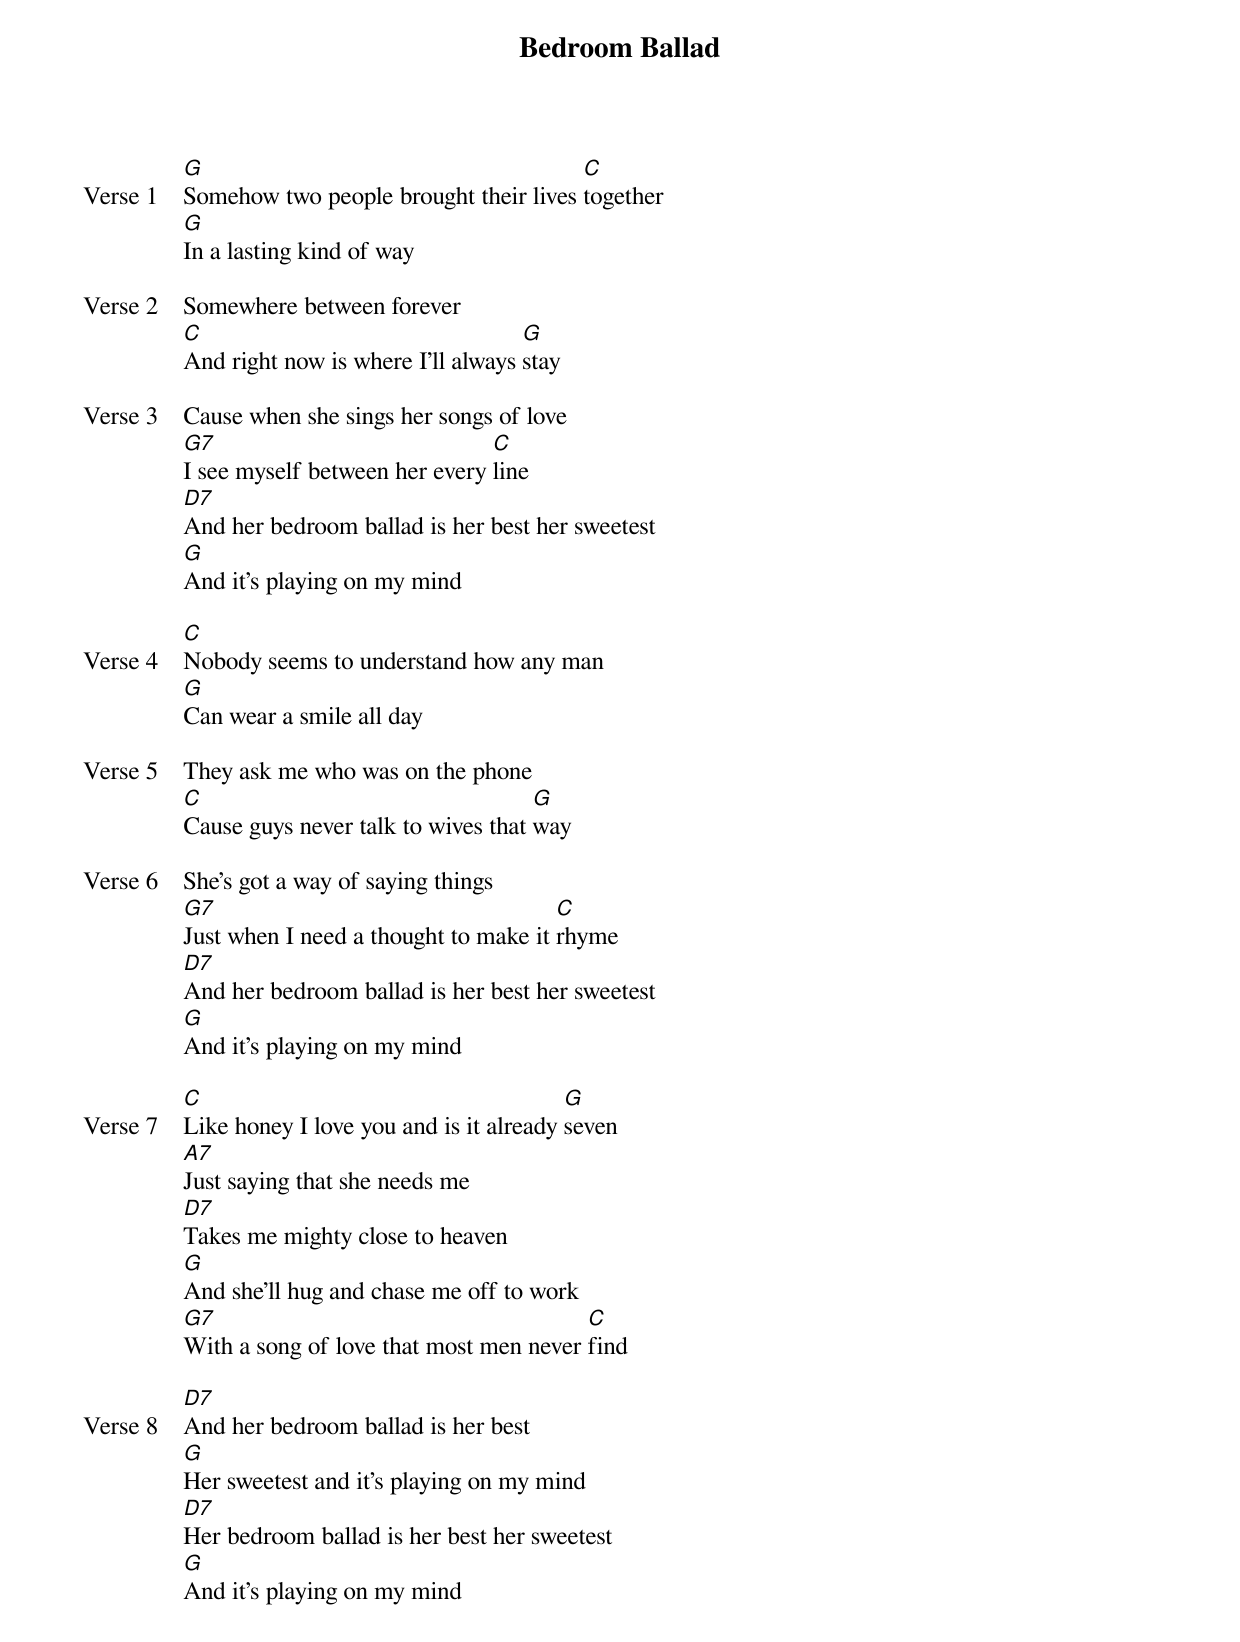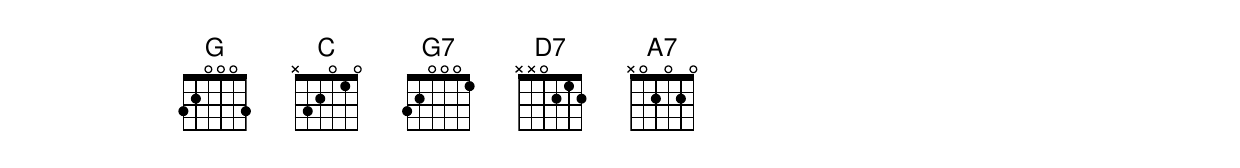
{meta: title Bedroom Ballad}
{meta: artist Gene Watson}
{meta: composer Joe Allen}

{start_of_verse: Verse 1}
[G]Somehow two people brought their lives [C]together
[G]In a lasting kind of way
{end_of_verse}

{start_of_verse: Verse 2}
Somewhere between forever
[C]And right now is where I'll always [G]stay
{end_of_verse}

{start_of_verse: Verse 3}
Cause when she sings her songs of love
[G7]I see myself between her every [C]line
[D7]And her bedroom ballad is her best her sweetest
[G]And it's playing on my mind
{end_of_verse}

{start_of_verse: Verse 4}
[C]Nobody seems to understand how any man
[G]Can wear a smile all day
{end_of_verse}

{start_of_verse: Verse 5}
They ask me who was on the phone
[C]Cause guys never talk to wives that [G]way
{end_of_verse}

{start_of_verse: Verse 6}
She's got a way of saying things
[G7]Just when I need a thought to make it [C]rhyme
[D7]And her bedroom ballad is her best her sweetest
[G]And it's playing on my mind
{end_of_verse}

{start_of_verse: Verse 7}
[C]Like honey I love you and is it already [G]seven
[A7]Just saying that she needs me
[D7]Takes me mighty close to heaven
[G]And she'll hug and chase me off to work
[G7]With a song of love that most men never [C]find
{end_of_verse}

{start_of_verse: Verse 8}
[D7]And her bedroom ballad is her best
[G]Her sweetest and it's playing on my mind
[D7]Her bedroom ballad is her best her sweetest
[G]And it's playing on my mind
{end_of_verse}
